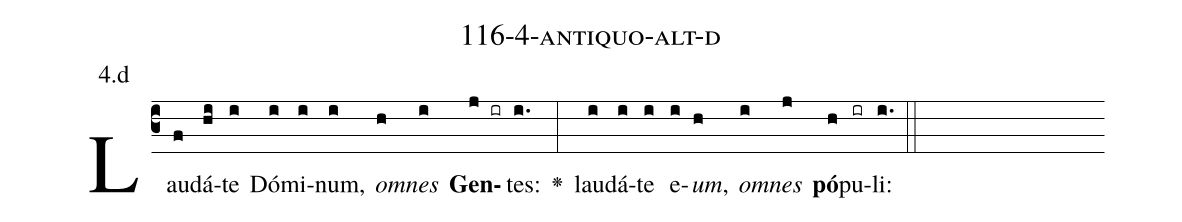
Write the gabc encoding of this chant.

name: 116-4-antiquo-alt-d;
annotation: 4.d;
%%
(c3)Lau(f)dá(hi)te(i) Dó(i)mi(i)num,(i) <i>om</i>(h)<i>nes</i>(i) <b>Gen</b>(j ir)tes:(i.) <v>\greheightstar</v>(:) lau(i)dá(i)te(i) e(i)<i>um</i>,(h) <i>om</i>(i)<i>nes</i>(j) <b>pó</b>(h)pu(ir)li:(i.) (::)


%E(i) u(h) o(i) u(j) a(h) e.(i.) (::)
